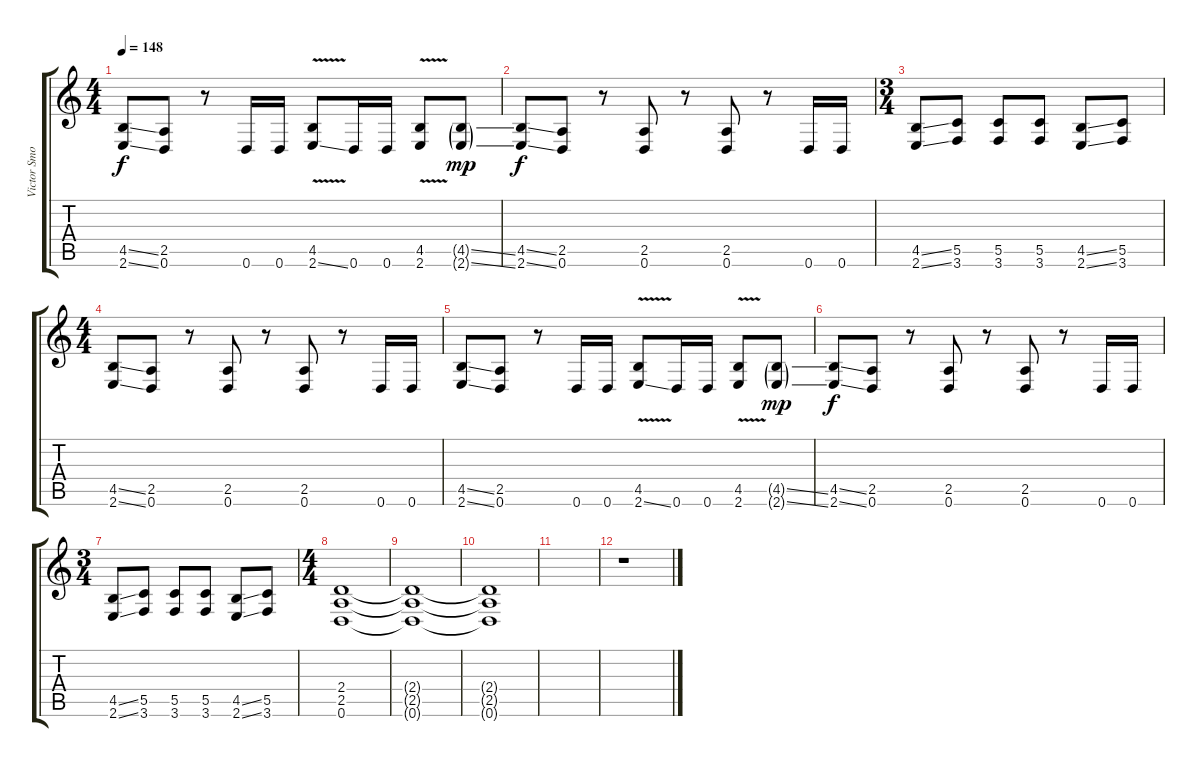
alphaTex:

\track ("Victor Smolski" "Victor Smo") {instrument distortionguitar}
\staff {score tabs}
\tuning (D4 A3 F3 C3 G2 D2) {hide}
\ts (4 4)
\tempo 148
\clef g2
\ks c
(4.5{ss} 2.6{ss}).8{dy f} (2.5 0.6).8 r.8 0.6.16 0.6.16 (4.5{v} 2.6{ss}).8 0.6.16 0.6.16 (4.5{v} 2.6).8 (4.5{ss g} 2.6{ss g}).8{dy mp} |
(4.5{ss} 2.6{ss}).8{dy f} (2.5 0.6).8 r.8 (2.5 0.6).8 r.8 (2.5 0.6).8 r.8 0.6.16 0.6.16 |
\ts (3 4)
(4.5{ss} 2.6{ss}).8 (5.5 3.6).8 (5.5 3.6).8 (5.5 3.6).8 (4.5{ss} 2.6{ss}).8 (5.5 3.6).8 |
\ts (4 4)
(4.5{ss} 2.6{ss}).8 (2.5 0.6).8 r.8 (2.5 0.6).8 r.8 (2.5 0.6).8 r.8 0.6.16 0.6.16 |
(4.5{ss} 2.6{ss}).8 (2.5 0.6).8 r.8 0.6.16 0.6.16 (4.5{v} 2.6{ss}).8 0.6.16 0.6.16 (4.5{v} 2.6).8 (4.5{ss g} 2.6{ss g}).8{dy mp} |
(4.5{ss} 2.6{ss}).8{dy f} (2.5 0.6).8 r.8 (2.5 0.6).8 r.8 (2.5 0.6).8 r.8 0.6.16 0.6.16 |
\ts (3 4)
(4.5{ss} 2.6{ss}).8 (5.5 3.6).8 (5.5 3.6).8 (5.5 3.6).8 (4.5{ss} 2.6{ss}).8 (5.5 3.6).8 |
\ts (4 4)
(2.4 2.5 0.6).1 |
(2.4{t} 2.5{t} 0.6{t}).1 |
(2.4{t} 2.5{t} 0.6{t}).1 |
|
r.1
